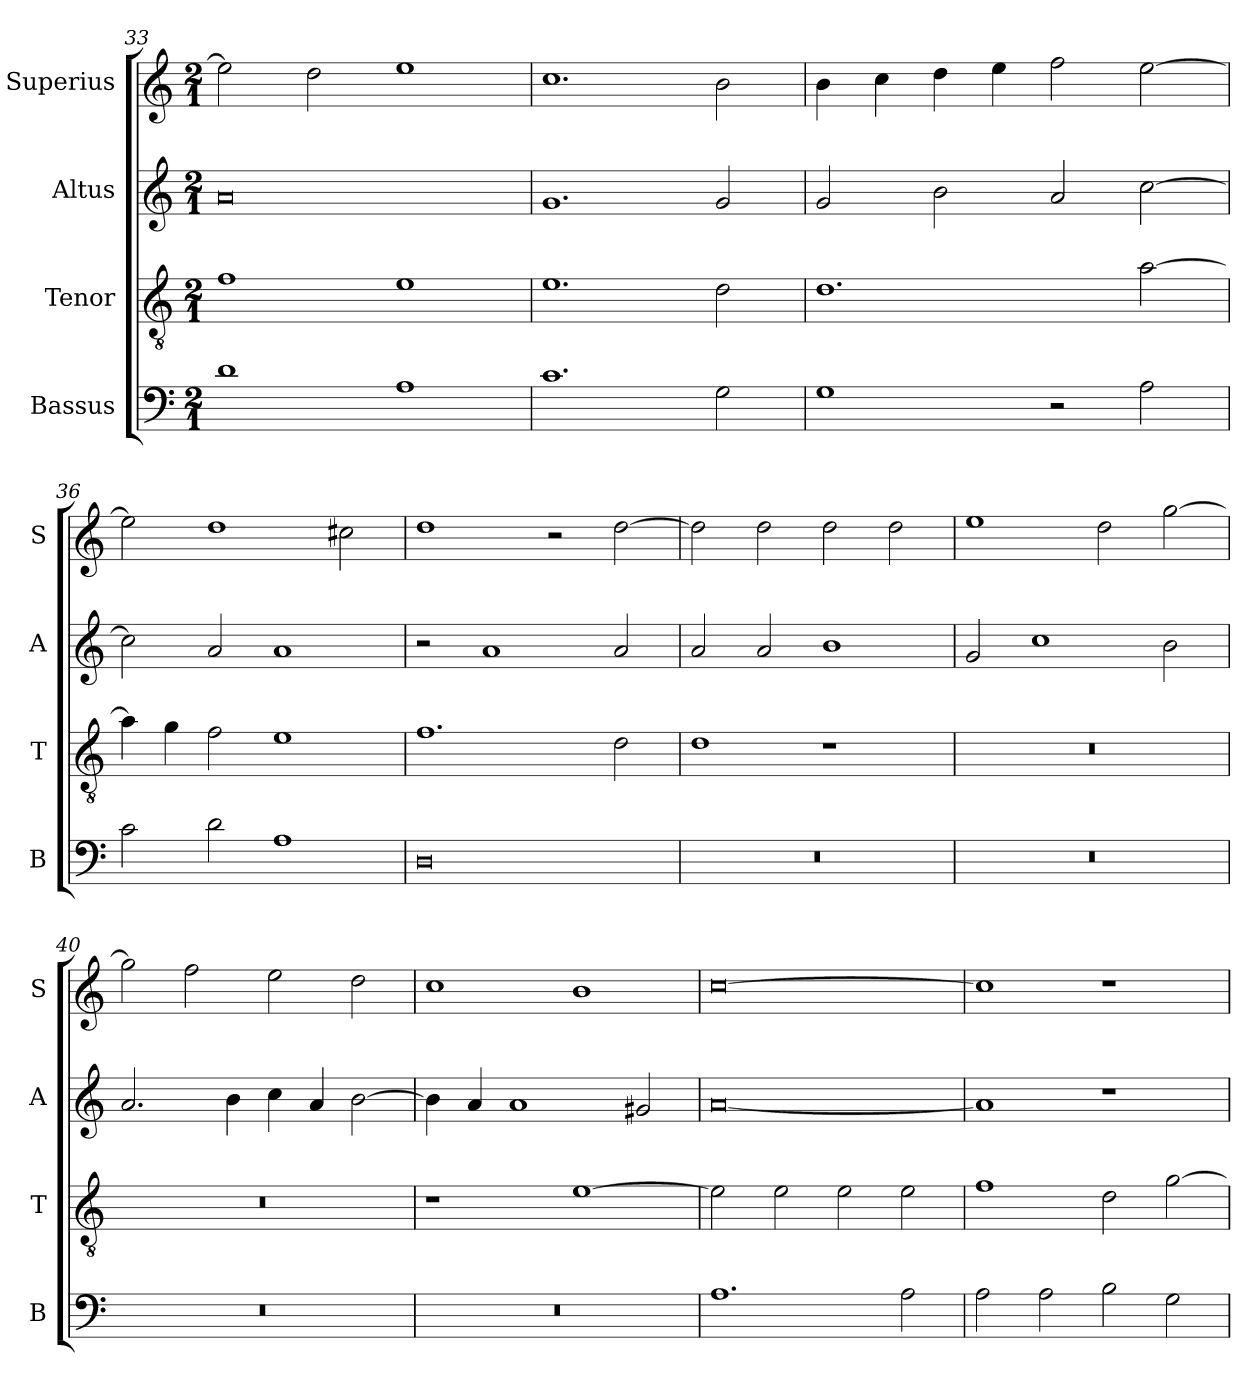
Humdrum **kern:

**kern	**kern	**kern	**kern
*part4	*part3	*part2	*part1
*staff4	*staff3	*staff2	*staff1
*I"Bassus	*I"Tenor	*I"Altus	*I"Superius
*I'B	*I'T	*I'A	*I'S
*clefF4	*clefGv2	*clefG2	*clefG2
*k[]	*k[]	*k[]	*k[]
*C:	*C:	*C:	*C:
*M2/1	*M2/1	*M2/1	*M2/1
=33	=33	=33	=33
1d	1f	0a	2ee]
.	.	.	2dd
1A	1e	.	1ee
=34	=34	=34	=34
1.c	1.e	1.g	1.cc
2G	2d	2g	2b
=35	=35	=35	=35
1G	1.d	2g	4b
.	.	.	4cc
.	.	2b	4dd
.	.	.	4ee
2r	.	2a	2ff
2A	[2a	[2cc	[2ee
=36	=36	=36	=36
2c	4a]	2cc]	2ee]
.	4g	.	.
2d	2f	2a	1dd
1A	1e	1a	.
.	.	.	2cc#X
=37	=37	=37	=37
0D	1.f	2r	1dd
.	.	1a	.
.	.	.	2r
.	2d	2a	[2dd
=38	=38	=38	=38
0r	1d	2a	2dd]
.	.	2a	2dd
.	1r	1b	2dd
.	.	.	2dd
=39	=39	=39	=39
0r	0r	2g	1ee
.	.	1cc	.
.	.	.	2dd
.	.	2b	[2gg
=40	=40	=40	=40
0r	0r	2.a	2gg]
.	.	.	2ff
.	.	4b	.
.	.	4cc	2ee
.	.	4a	.
.	.	[2b	2dd
=41	=41	=41	=41
0r	1r	4b]	1cc
.	.	4a	.
.	.	1a	.
.	[1e	.	1b
.	.	2g#X	.
=42	=42	=42	=42
1.A	2e]	[0a	[0cc
.	2e	.	.
.	2e	.	.
2A	2e	.	.
=43	=43	=43	=43
2A	1f	1a]	1cc]
2A	.	.	.
2B	2d	1r	1r
2G	[2g	.	.
=	=	=	=
*-	*-	*-	*-
